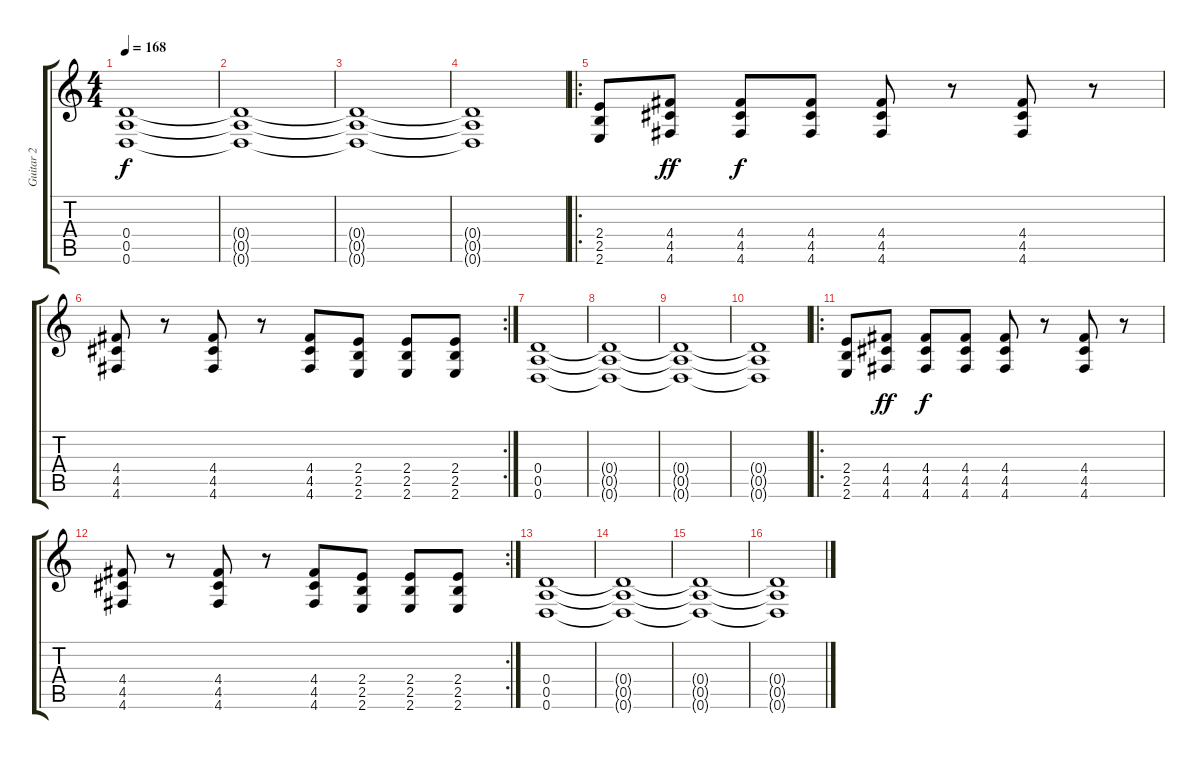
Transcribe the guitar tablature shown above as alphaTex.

\track ("Guitar 2" "Guitar 2") {instrument overdrivenguitar}
\staff {score tabs}
\tuning (E4 B3 G3 D3 A2 D2) {hide}
\ts (4 4)
\tempo 168
\clef g2
\ks c
(0.4 0.5 0.6).1{dy f} |
(0.4{t} 0.5{t} 0.6{t}).1 |
(0.4{t} 0.5{t} 0.6{t}).1 |
(0.4{t} 0.5{t} 0.6{t}).1 |
\ro
(2.4 2.5 2.6).8 (4.4 4.5 4.6).8{dy ff} (4.4 4.5 4.6).8{dy f} (4.4 4.5 4.6).8 (4.4 4.5 4.6).8 r.8 (4.4 4.5 4.6).8 r.8 |
\rc 2
(4.4 4.5 4.6).8 r.8 (4.4 4.5 4.6).8 r.8 (4.4 4.5 4.6).8 (2.4 2.5 2.6).8 (2.4 2.5 2.6).8 (2.4 2.5 2.6).8 |
(0.4 0.5 0.6).1 |
(0.4{t} 0.5{t} 0.6{t}).1 |
(0.4{t} 0.5{t} 0.6{t}).1 |
(0.4{t} 0.5{t} 0.6{t}).1 |
\ro
(2.4 2.5 2.6).8 (4.4 4.5 4.6).8{dy ff} (4.4 4.5 4.6).8{dy f} (4.4 4.5 4.6).8 (4.4 4.5 4.6).8 r.8 (4.4 4.5 4.6).8 r.8 |
\rc 2
(4.4 4.5 4.6).8 r.8 (4.4 4.5 4.6).8 r.8 (4.4 4.5 4.6).8 (2.4 2.5 2.6).8 (2.4 2.5 2.6).8 (2.4 2.5 2.6).8 |
(0.4 0.5 0.6).1 |
(0.4{t} 0.5{t} 0.6{t}).1 |
(0.4{t} 0.5{t} 0.6{t}).1 |
(0.4{t} 0.5{t} 0.6{t}).1
